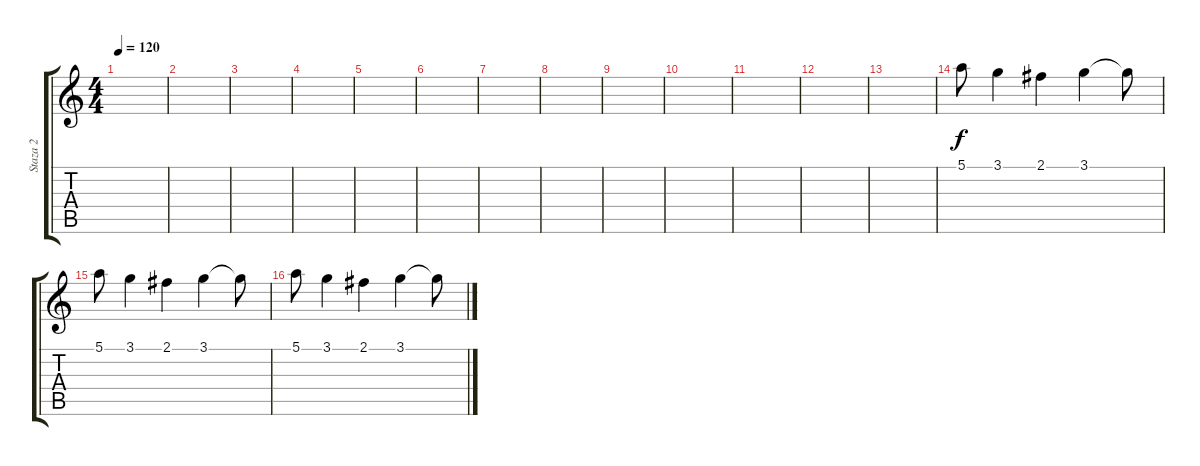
\track ("Staza 2" "Staza 2") {instrument electricguitarclean}
\staff {score tabs}
\tuning (E4 B3 G3 D3 A2 E2) {hide}
\ts (4 4)
\tempo 120
\clef g2
\ks c
|
|
|
|
|
|
|
|
|
|
|
|
|
5.1.8{volume 13} 3.1.4 2.1.4 3.1.4 3.1{t}.8 |
5.1.8 3.1.4 2.1.4 3.1.4 3.1{t}.8 |
5.1.8 3.1.4 2.1.4 3.1.4 3.1{t}.8
